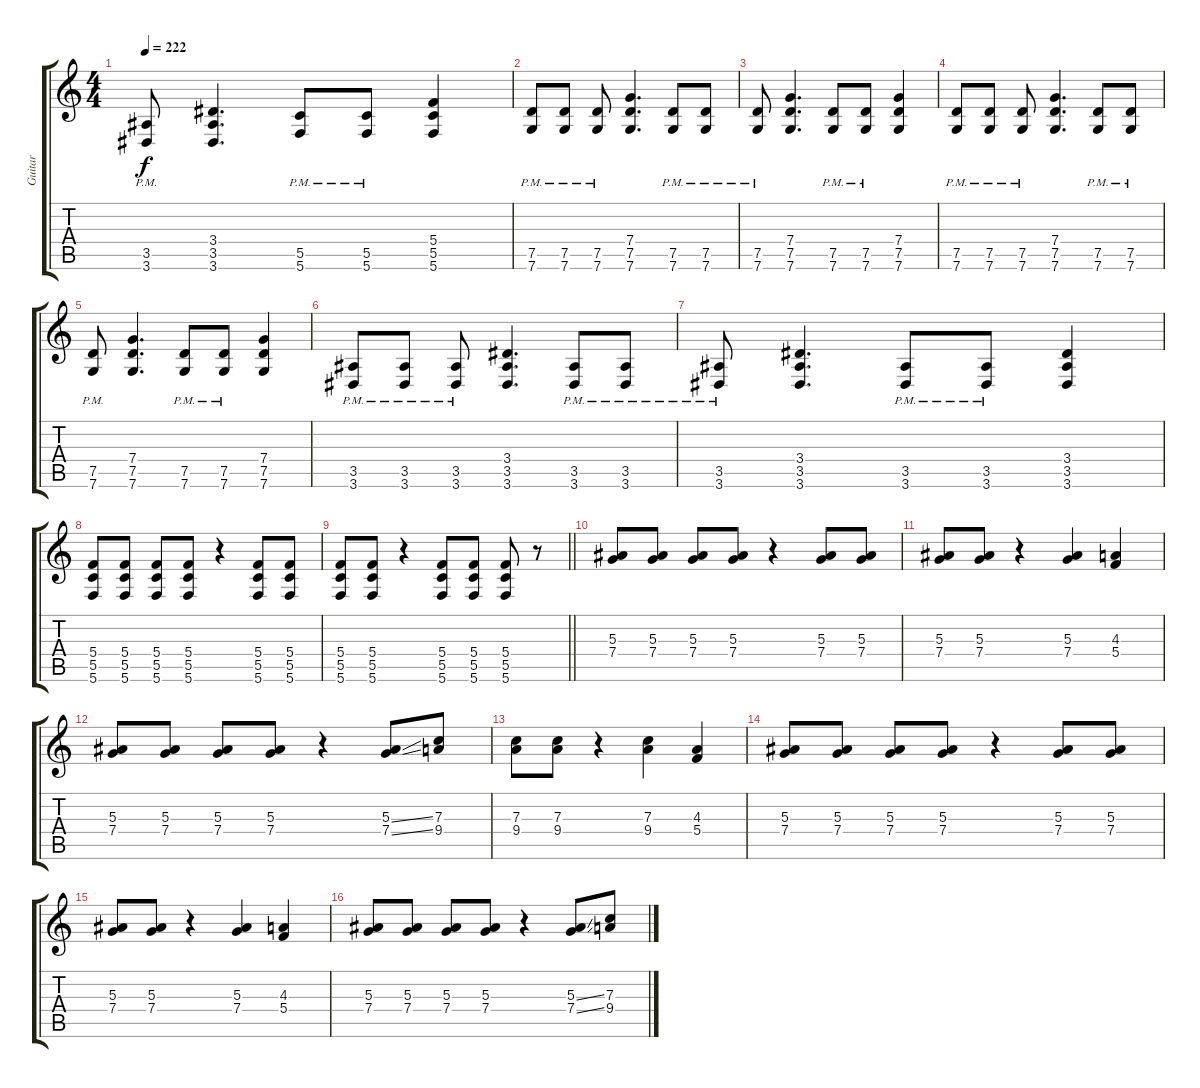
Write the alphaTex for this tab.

\track ("Guitar" "Guitar") {instrument distortionguitar}
\staff {score tabs}
\tuning (D4 A3 F3 C3 G2 C2) {hide}
\ts (4 4)
\tempo 222
\clef g2
\ks c
(3.5{pm} 3.6{pm}).8{dy f} (3.4 3.5 3.6).4{d} (5.5{pm} 5.6{pm}).8 (5.5{pm} 5.6{pm}).8 (5.4 5.5 5.6).4 |
(7.5{pm} 7.6{pm}).8 (7.5{pm} 7.6{pm}).8 (7.5{pm} 7.6{pm}).8 (7.4 7.5 7.6).4{d} (7.5{pm} 7.6{pm}).8 (7.5{pm} 7.6{pm}).8 |
(7.5{pm} 7.6{pm}).8 (7.4 7.5 7.6).4{d} (7.5{pm} 7.6{pm}).8 (7.5{pm} 7.6{pm}).8 (7.4 7.5 7.6).4 |
(7.5{pm} 7.6{pm}).8 (7.5{pm} 7.6{pm}).8 (7.5{pm} 7.6{pm}).8 (7.4 7.5 7.6).4{d} (7.5{pm} 7.6{pm}).8 (7.5{pm} 7.6{pm}).8 |
(7.5{pm} 7.6{pm}).8 (7.4 7.5 7.6).4{d} (7.5{pm} 7.6{pm}).8 (7.5{pm} 7.6{pm}).8 (7.4 7.5 7.6).4 |
(3.5{pm} 3.6{pm}).8 (3.5{pm} 3.6{pm}).8 (3.5{pm} 3.6{pm}).8 (3.4 3.5 3.6).4{d} (3.5{pm} 3.6{pm}).8 (3.5{pm} 3.6{pm}).8 |
(3.5{pm} 3.6{pm}).8 (3.4 3.5 3.6).4{d} (3.5{pm} 3.6{pm}).8 (3.5{pm} 3.6{pm}).8 (3.4 3.5 3.6).4 |
(5.4 5.5 5.6).8 (5.4 5.5 5.6).8 (5.4 5.5 5.6).8 (5.4 5.5 5.6).8 r.4 (5.4 5.5 5.6).8 (5.4 5.5 5.6).8 |
\barLineRight lightlight
(5.4 5.5 5.6).8 (5.4 5.5 5.6).8 r.4 (5.4 5.5 5.6).8 (5.4 5.5 5.6).8 (5.4 5.5 5.6).8 r.8 |
\section ("" " ")
(5.3 7.4).8 (5.3 7.4).8 (5.3 7.4).8 (5.3 7.4).8 r.4 (5.3 7.4).8 (5.3 7.4).8 |
(5.3 7.4).8 (5.3 7.4).8 r.4 (5.3 7.4).4 (4.3 5.4).4 |
(5.3 7.4).8 (5.3 7.4).8 (5.3 7.4).8 (5.3 7.4).8 r.4 (5.3{ss} 7.4{ss}).8 (7.3 9.4).8 |
(7.3 9.4).8 (7.3 9.4).8 r.4 (7.3 9.4).4 (4.3 5.4).4 |
(5.3 7.4).8 (5.3 7.4).8 (5.3 7.4).8 (5.3 7.4).8 r.4 (5.3 7.4).8 (5.3 7.4).8 |
(5.3 7.4).8 (5.3 7.4).8 r.4 (5.3 7.4).4 (4.3 5.4).4 |
(5.3 7.4).8 (5.3 7.4).8 (5.3 7.4).8 (5.3 7.4).8 r.4 (5.3{ss} 7.4{ss}).8 (7.3 9.4).8
